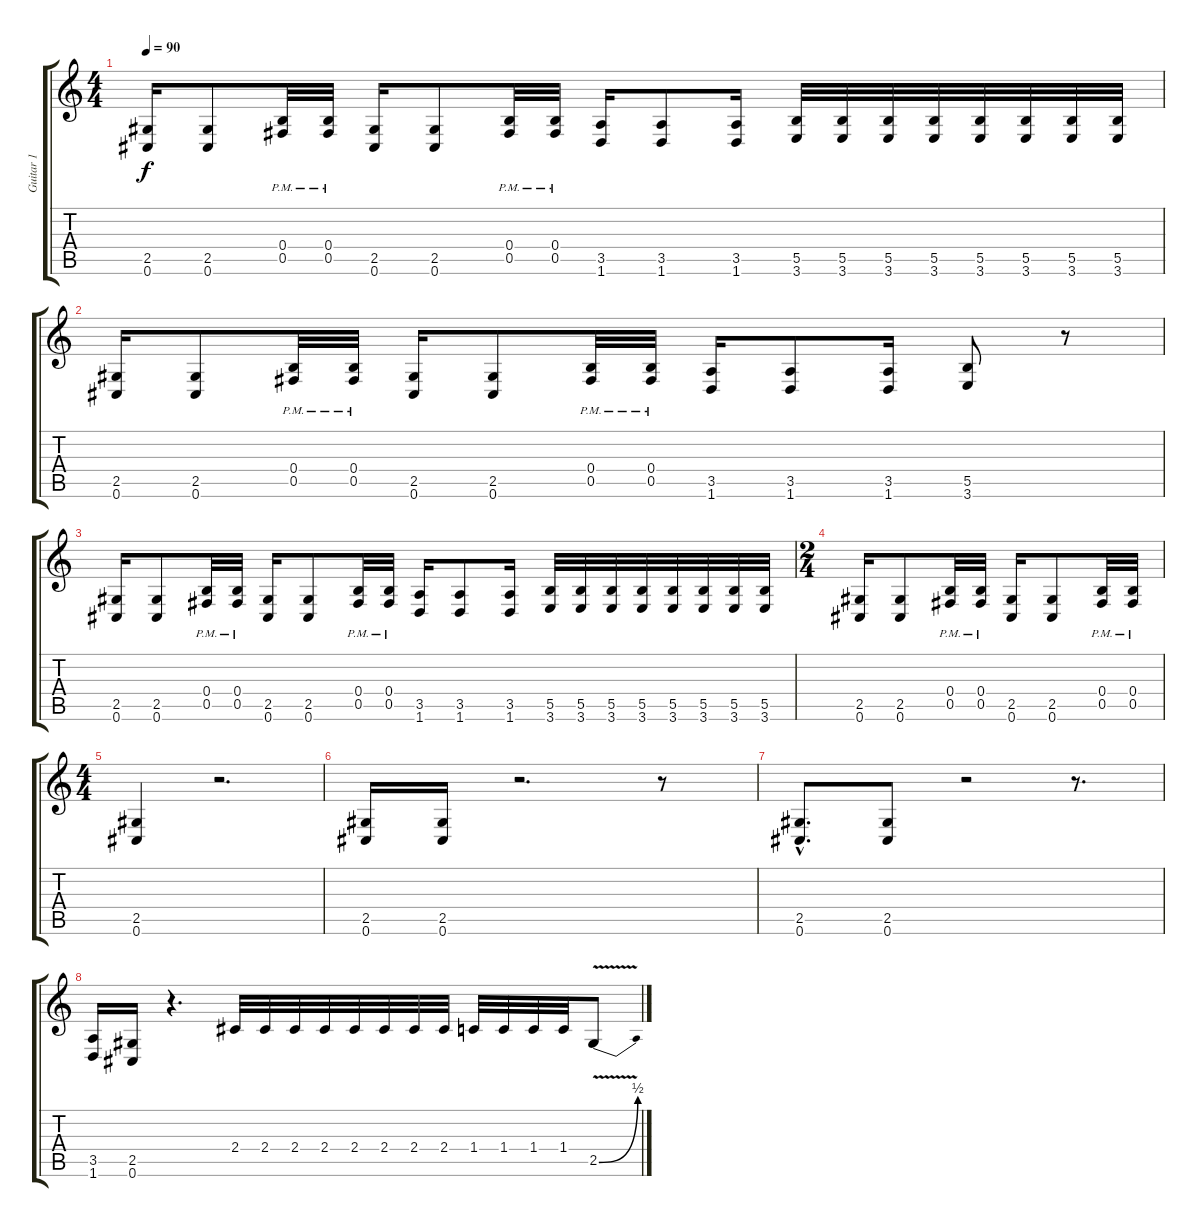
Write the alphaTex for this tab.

\track ("Guitar 1" "Guitar 1") {instrument distortionguitar}
\staff {score tabs}
\tuning (Db4 Ab3 E3 B2 Gb2 Db2) {hide}
\ts (4 4)
\tempo 90
\clef g2
\ks c
(2.5 0.6).16{dy f} (2.5 0.6).8 (0.4{pm} 0.5{pm}).32 (0.4{pm} 0.5{pm}).32 (2.5 0.6).16 (2.5 0.6).8 (0.4{pm} 0.5{pm}).32 (0.4{pm} 0.5{pm}).32 (3.5 1.6).16 (3.5 1.6).8 (3.5 1.6).16 (5.5 3.6).32 (5.5 3.6).32 (5.5 3.6).32 (5.5 3.6).32 (5.5 3.6).32 (5.5 3.6).32 (5.5 3.6).32 (5.5 3.6).32 |
(2.5 0.6).16 (2.5 0.6).8 (0.4{pm} 0.5{pm}).32 (0.4{pm} 0.5{pm}).32 (2.5 0.6).16 (2.5 0.6).8 (0.4{pm} 0.5{pm}).32 (0.4{pm} 0.5{pm}).32 (3.5 1.6).16 (3.5 1.6).8 (3.5 1.6).16 (5.5 3.6).8 r.8 |
(2.5 0.6).16 (2.5 0.6).8 (0.4{pm} 0.5{pm}).32 (0.4{pm} 0.5{pm}).32 (2.5 0.6).16 (2.5 0.6).8 (0.4{pm} 0.5{pm}).32 (0.4{pm} 0.5{pm}).32 (3.5 1.6).16 (3.5 1.6).8 (3.5 1.6).16 (5.5 3.6).32 (5.5 3.6).32 (5.5 3.6).32 (5.5 3.6).32 (5.5 3.6).32 (5.5 3.6).32 (5.5 3.6).32 (5.5 3.6).32 |
\ts (2 4)
(2.5 0.6).16 (2.5 0.6).8 (0.4{pm} 0.5{pm}).32 (0.4{pm} 0.5{pm}).32 (2.5 0.6).16 (2.5 0.6).8 (0.4{pm} 0.5{pm}).32 (0.4{pm} 0.5{pm}).32 |
\ts (4 4)
(2.5 0.6).4 r.2{d} |
(2.5 0.6).16 (2.5 0.6).16 r.2{d} r.8 |
(2.5{hac} 0.6{hac}).8{d} (2.5 0.6).8 r.2 r.8{d} |
(3.5 1.6).16 (2.5 0.6).16 r.4{d} 2.4.32 2.4.32 2.4.32 2.4.32 2.4.32 2.4.32 2.4.32 2.4.32 1.4.32 1.4.32 1.4.32 1.4.32 2.5{be (bend 0 0 60 2) v}.8
